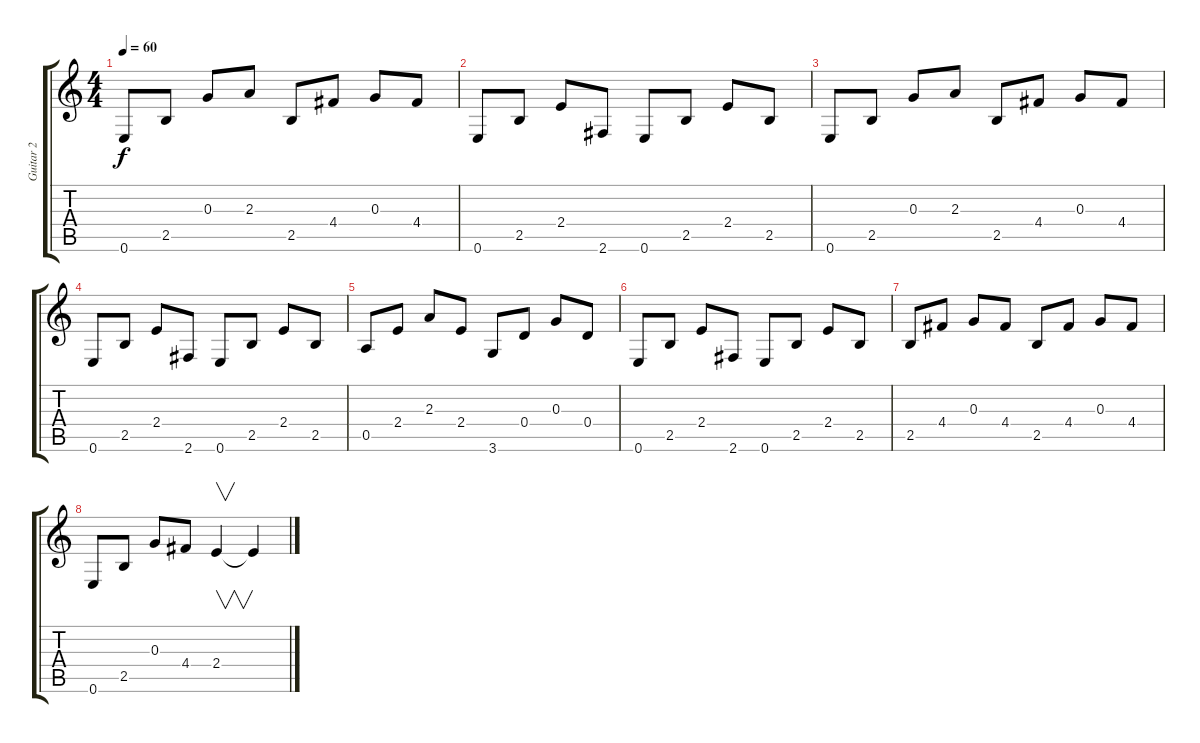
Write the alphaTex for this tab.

\track ("Guitar 2" "Guitar 2") {instrument acousticguitarsteel}
\staff {score tabs}
\tuning (E4 B3 G3 D3 A2 E2) {hide}
\ts (4 4)
\tempo 60
\clef g2
\ks c
0.6.8{dy f} 2.5.8 0.3.8 2.3.8 2.5.8 4.4.8 0.3.8 4.4.8 |
0.6.8 2.5.8 2.4.8 2.6.8 0.6.8 2.5.8 2.4.8 2.5.8 |
0.6.8 2.5.8 0.3.8 2.3.8 2.5.8 4.4.8 0.3.8 4.4.8 |
0.6.8 2.5.8 2.4.8 2.6.8 0.6.8 2.5.8 2.4.8 2.5.8 |
0.5.8 2.4.8 2.3.8 2.4.8 3.6.8 0.4.8 0.3.8 0.4.8 |
0.6.8 2.5.8 2.4.8 2.6.8 0.6.8 2.5.8 2.4.8 2.5.8 |
2.5.8 4.4.8 0.3.8 4.4.8 2.5.8 4.4.8 0.3.8 4.4.8 |
0.6.8 2.5.8 0.3.8 4.4.8 2.4.4{v} 2.4{t}.4
